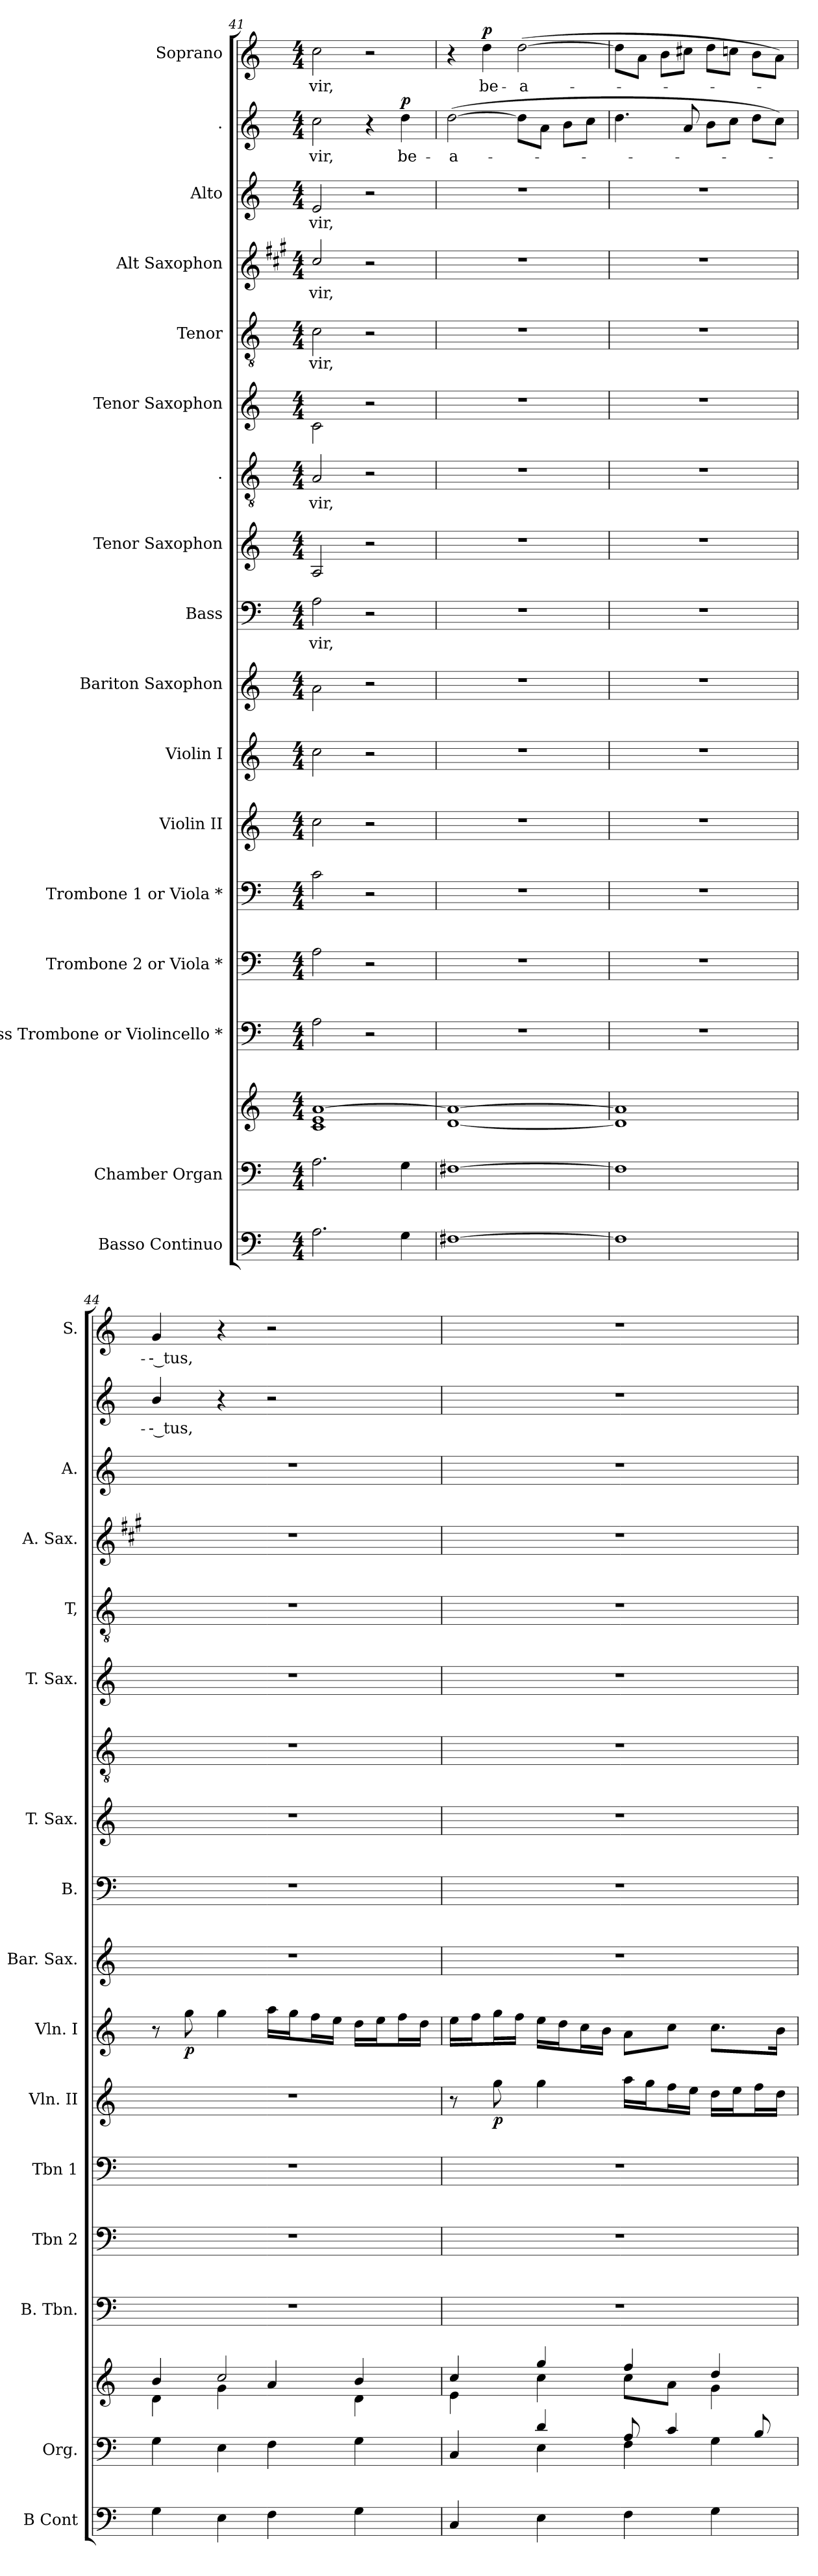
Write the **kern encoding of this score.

**kern	**kern	**kern	**kern	**kern	**kern	**kern	**dynam	**kern	**dynam	**kern	**kern	**text	**kern	**kern	**text	**kern	**kern	**text	**kern	**text	**kern	**text	**kern	**text	**dynam	**kern	**text	**dynam
*part17	*part16	*part16	*part15	*part14	*part13	*part12	*part12	*part11	*part11	*part10	*part9	*part9	*part8	*part7	*part7	*part6	*part5	*part5	*part4	*part4	*part3	*part3	*part2	*part2	*part2	*part1	*part1	*part1
*staff18	*staff17	*staff16	*staff15	*staff14	*staff13	*staff12	*staff12	*staff11	*staff11	*staff10	*staff9	*staff9	*staff8	*staff7	*staff7	*staff6	*staff5	*staff5	*staff4	*staff4	*staff3	*staff3	*staff2	*staff2	*staff2	*staff1	*staff1	*staff1
*I"Basso  Continuo	*I"Chamber  Organ	*	*I"Bass Trombone or Violincello *	*I"Trombone 2 or Viola *	*I"Trombone 1 or Viola *	*I"Violin II	*	*I"Violin I	*	*I"Bariton Saxophon	*I"Bass	*	*I"Tenor Saxophon	*I".	*	*I"Tenor Saxophon	*I"Tenor	*	*I"Alt Saxophon	*	*I"Alto	*	*I".	*	*	*I"Soprano	*	*
*I'B Cont	*I'Org.	*	*I'B. Tbn.	*I'Tbn 2	*I'Tbn 1	*I'Vln. II	*	*I'Vln. I	*	*I'Bar. Sax.	*I'B.	*	*I'T. Sax.	*	*	*I'T. Sax.	*I'T,	*	*I'A. Sax.	*	*I'A.	*	*	*	*	*I'S.	*	*
*clefF4	*clefF4	*clefG2	*clefF4	*clefF4	*clefF4	*clefG2	*	*clefG2	*	*clefG2	*clefF4	*	*clefG2	*clefGv2	*	*clefG2	*clefGv2	*	*clefG2	*	*clefG2	*	*clefG2	*	*	*clefG2	*	*
*ITrd7c12	*	*	*	*	*	*	*	*	*	*ITrd12c21	*	*	*ITrd8c14	*ITrd7c12	*	*ITrd8c14	*ITrd7c12	*	*ITrd5c9	*	*	*	*	*	*	*	*	*
*k[]	*k[]	*k[]	*k[]	*k[]	*k[]	*k[]	*	*k[]	*	*k[]	*k[]	*	*k[]	*k[]	*	*k[]	*k[]	*	*k[]	*	*k[]	*	*k[]	*	*	*k[]	*	*
*M4/4	*M4/4	*M4/4	*M4/4	*M4/4	*M4/4	*M4/4	*	*M4/4	*	*M4/4	*M4/4	*	*M4/4	*M4/4	*	*M4/4	*M4/4	*	*M4/4	*	*M4/4	*	*M4/4	*	*	*M4/4	*	*
=41	=41	=41	=41	=41	=41	=41	=41	=41	=41	=41	=41	=41	=41	=41	=41	=41	=41	=41	=41	=41	=41	=41	=41	=41	=41	=41	=41	=41
*	*	*^	*	*	*	*	*	*	*	*	*	*	*	*	*	*	*	*	*	*	*	*	*	*	*	*	*	*
!	!	!	!	!	!	!	!	!	!	!	!	!	!LO:LY:b	!	!	!LO:LY:b	!	!	!LO:LY:b	!	!LO:LY:b	!	!LO:LY:b	!	!LO:LY:b	!	!	!LO:LY:b	!
2.AA\	2.A\	[1a	1c 1e	2A\	2A\	2c\	2cc\	.	2cc\	.	2A\	2A\	vir,	2AA/	2AA/	vir,	2C\	2C\	vir,	2e/	vir,	2e/	vir,	2cc\	vir,	.	2cc\	vir,	.
.	.	.	.	2r	2r	2r	2r	.	2r	.	2r	2r	.	2r	2r	.	2r	2r	.	2r	.	2r	.	4r	.	.	2r	.	.
!	!	!	!	!	!	!	!	!	!	!	!	!	!	!	!	!	!	!	!	!	!	!	!	!	!LO:LY:b	!LO:DY:a	!	!	!
4GG\	4G\	.	.	.	.	.	.	.	.	.	.	.	.	.	.	.	.	.	.	.	.	.	.	4dd\	be-	p	.	.	.
=42	=42	=42	=42	=42	=42	=42	=42	=42	=42	=42	=42	=42	=42	=42	=42	=42	=42	=42	=42	=42	=42	=42	=42	=42	=42	=42	=42	=42	=42
!	!	!	!	!	!	!	!	!	!	!	!	!	!	!	!	!	!	!	!	!	!	!	!	!	!LO:LY:b	!	!	!	!
[1FF#X	[1F#X	1a_	[1d	1r	1r	1r	1r	.	1r	.	1r	1r	.	1r	1r	.	1r	1r	.	1r	.	1r	.	([2dd\	-a-	.	4r	.	.
!	!	!	!	!	!	!	!	!	!	!	!	!	!	!	!	!	!	!	!	!	!	!	!	!	!	!	!	!LO:LY:b	!LO:DY:a
.	.	.	.	.	.	.	.	.	.	.	.	.	.	.	.	.	.	.	.	.	.	.	.	.	.	.	4dd\	be-	p
!	!	!	!	!	!	!	!	!	!	!	!	!	!	!	!	!	!	!	!	!	!	!	!	!	!	!	!	!LO:LY:b	!
.	.	.	.	.	.	.	.	.	.	.	.	.	.	.	.	.	.	.	.	.	.	.	.	8dd\L]	.	.	([2dd\	-a-	.
.	.	.	.	.	.	.	.	.	.	.	.	.	.	.	.	.	.	.	.	.	.	.	.	8a\J	.	.	.	.	.
.	.	.	.	.	.	.	.	.	.	.	.	.	.	.	.	.	.	.	.	.	.	.	.	8b\L	.	.	.	.	.
.	.	.	.	.	.	.	.	.	.	.	.	.	.	.	.	.	.	.	.	.	.	.	.	8cc\J	.	.	.	.	.
*	*	*v	*v	*	*	*	*	*	*	*	*	*	*	*	*	*	*	*	*	*	*	*	*	*	*	*	*	*	*
=43	=43	=43	=43	=43	=43	=43	=43	=43	=43	=43	=43	=43	=43	=43	=43	=43	=43	=43	=43	=43	=43	=43	=43	=43	=43	=43	=43	=43
1FF#]	1F#]	1d] 1a]	1r	1r	1r	1r	.	1r	.	1r	1r	.	1r	1r	.	1r	1r	.	1r	.	1r	.	4.dd\	.	.	8dd\L]	.	.
.	.	.	.	.	.	.	.	.	.	.	.	.	.	.	.	.	.	.	.	.	.	.	.	.	.	8a\J	.	.
.	.	.	.	.	.	.	.	.	.	.	.	.	.	.	.	.	.	.	.	.	.	.	.	.	.	8b\L	.	.
.	.	.	.	.	.	.	.	.	.	.	.	.	.	.	.	.	.	.	.	.	.	.	8a/	.	.	8cc#X\J	.	.
.	.	.	.	.	.	.	.	.	.	.	.	.	.	.	.	.	.	.	.	.	.	.	8b\L	.	.	8dd\L	.	.
.	.	.	.	.	.	.	.	.	.	.	.	.	.	.	.	.	.	.	.	.	.	.	8cc\J	.	.	8ccn\J	.	.
.	.	.	.	.	.	.	.	.	.	.	.	.	.	.	.	.	.	.	.	.	.	.	8dd\L	.	.	8b\L	.	.
.	.	.	.	.	.	.	.	.	.	.	.	.	.	.	.	.	.	.	.	.	.	.	8cc\J)	.	.	8a\J)	.	.
!!LO:PB:g=z
=44	=44	=44	=44	=44	=44	=44	=44	=44	=44	=44	=44	=44	=44	=44	=44	=44	=44	=44	=44	=44	=44	=44	=44	=44	=44	=44	=44	=44
*	*	*^	*	*	*	*	*	*	*	*	*	*	*	*	*	*	*	*	*	*	*	*	*	*	*	*	*	*
!	!	!	!	!	!	!	!	!	!	!	!	!	!	!	!	!	!	!	!	!	!	!	!	!	!LO:LY:b	!	!	!LO:LY:b	!
4GG\	4G\	4b/	4d\	1r	1r	1r	1r	.	8r	.	1r	1r	.	1r	1r	.	1r	1r	.	1r	.	1r	.	4b/	-- tus,	.	4g/	-- tus,	.
!	!	!	!	!	!	!	!	!	!	!LO:DY:b	!	!	!	!	!	!	!	!	!	!	!	!	!	!	!	!	!	!	!
.	.	.	.	.	.	.	.	.	8gg\	p	.	.	.	.	.	.	.	.	.	.	.	.	.	.	.	.	.	.	.
4EE\	4E\	2cc/	4g\	.	.	.	.	.	4gg\	.	.	.	.	.	.	.	.	.	.	.	.	.	.	4r	.	.	4r	.	.
4FF\	4F\	.	4a/	.	.	.	.	.	16aa\LL	.	.	.	.	.	.	.	.	.	.	.	.	.	.	2r	.	.	2r	.	.
.	.	.	.	.	.	.	.	.	16gg\J	.	.	.	.	.	.	.	.	.	.	.	.	.	.	.	.	.	.	.	.
.	.	.	.	.	.	.	.	.	16ff\L	.	.	.	.	.	.	.	.	.	.	.	.	.	.	.	.	.	.	.	.
.	.	.	.	.	.	.	.	.	16ee\JJ	.	.	.	.	.	.	.	.	.	.	.	.	.	.	.	.	.	.	.	.
4GG\	4G\	4b/	4d\	.	.	.	.	.	16dd\LL	.	.	.	.	.	.	.	.	.	.	.	.	.	.	.	.	.	.	.	.
.	.	.	.	.	.	.	.	.	16ee\J	.	.	.	.	.	.	.	.	.	.	.	.	.	.	.	.	.	.	.	.
.	.	.	.	.	.	.	.	.	16ff\L	.	.	.	.	.	.	.	.	.	.	.	.	.	.	.	.	.	.	.	.
.	.	.	.	.	.	.	.	.	16dd\JJ	.	.	.	.	.	.	.	.	.	.	.	.	.	.	.	.	.	.	.	.
=45	=45	=45	=45	=45	=45	=45	=45	=45	=45	=45	=45	=45	=45	=45	=45	=45	=45	=45	=45	=45	=45	=45	=45	=45	=45	=45	=45	=45	=45
*	*^	*	*	*	*	*	*	*	*	*	*	*	*	*	*	*	*	*	*	*	*	*	*	*	*	*	*	*	*
4CC/	4ryy	4C/	4cc/	4e\	1r	1r	1r	8r	.	16ee\LL	.	1r	1r	.	1r	1r	.	1r	1r	.	1r	.	1r	.	1r	.	.	1r	.	.
.	.	.	.	.	.	.	.	.	.	16ff\J	.	.	.	.	.	.	.	.	.	.	.	.	.	.	.	.	.	.	.	.
!	!	!	!	!	!	!	!	!	!LO:DY:b	!	!	!	!	!	!	!	!	!	!	!	!	!	!	!	!	!	!	!	!	!
.	.	.	.	.	.	.	.	8gg\	p	16gg\L	.	.	.	.	.	.	.	.	.	.	.	.	.	.	.	.	.	.	.	.
.	.	.	.	.	.	.	.	.	.	16ff\JJ	.	.	.	.	.	.	.	.	.	.	.	.	.	.	.	.	.	.	.	.
4EE\	4d/	4E\	4gg/	4cc\	.	.	.	4gg\	.	16ee\LL	.	.	.	.	.	.	.	.	.	.	.	.	.	.	.	.	.	.	.	.
.	.	.	.	.	.	.	.	.	.	16dd\J	.	.	.	.	.	.	.	.	.	.	.	.	.	.	.	.	.	.	.	.
.	.	.	.	.	.	.	.	.	.	16cc\L	.	.	.	.	.	.	.	.	.	.	.	.	.	.	.	.	.	.	.	.
.	.	.	.	.	.	.	.	.	.	16b\JJ	.	.	.	.	.	.	.	.	.	.	.	.	.	.	.	.	.	.	.	.
4FF\	8A/	4F\	4ff/	8cc\L	.	.	.	16aa\LL	.	8a\L	.	.	.	.	.	.	.	.	.	.	.	.	.	.	.	.	.	.	.	.
.	.	.	.	.	.	.	.	16gg\J	.	.	.	.	.	.	.	.	.	.	.	.	.	.	.	.	.	.	.	.	.	.
.	4c/	.	.	8a\J	.	.	.	16ff\L	.	8cc\J	.	.	.	.	.	.	.	.	.	.	.	.	.	.	.	.	.	.	.	.
.	.	.	.	.	.	.	.	16ee\JJ	.	.	.	.	.	.	.	.	.	.	.	.	.	.	.	.	.	.	.	.	.	.
4GG\	.	4G\	4dd/	4g\	.	.	.	16dd\LL	.	8.cc\L	.	.	.	.	.	.	.	.	.	.	.	.	.	.	.	.	.	.	.	.
.	.	.	.	.	.	.	.	16ee\J	.	.	.	.	.	.	.	.	.	.	.	.	.	.	.	.	.	.	.	.	.	.
.	8B/	.	.	.	.	.	.	16ff\L	.	.	.	.	.	.	.	.	.	.	.	.	.	.	.	.	.	.	.	.	.	.
.	.	.	.	.	.	.	.	16dd\JJ	.	16b\Jk	.	.	.	.	.	.	.	.	.	.	.	.	.	.	.	.	.	.	.	.
*	*v	*v	*	*	*	*	*	*	*	*	*	*	*	*	*	*	*	*	*	*	*	*	*	*	*	*	*	*	*	*
*	*	*v	*v	*	*	*	*	*	*	*	*	*	*	*	*	*	*	*	*	*	*	*	*	*	*	*	*	*	*
=	=	=	=	=	=	=	=	=	=	=	=	=	=	=	=	=	=	=	=	=	=	=	=	=	=	=	=	=
*-	*-	*-	*-	*-	*-	*-	*-	*-	*-	*-	*-	*-	*-	*-	*-	*-	*-	*-	*-	*-	*-	*-	*-	*-	*-	*-	*-	*-
